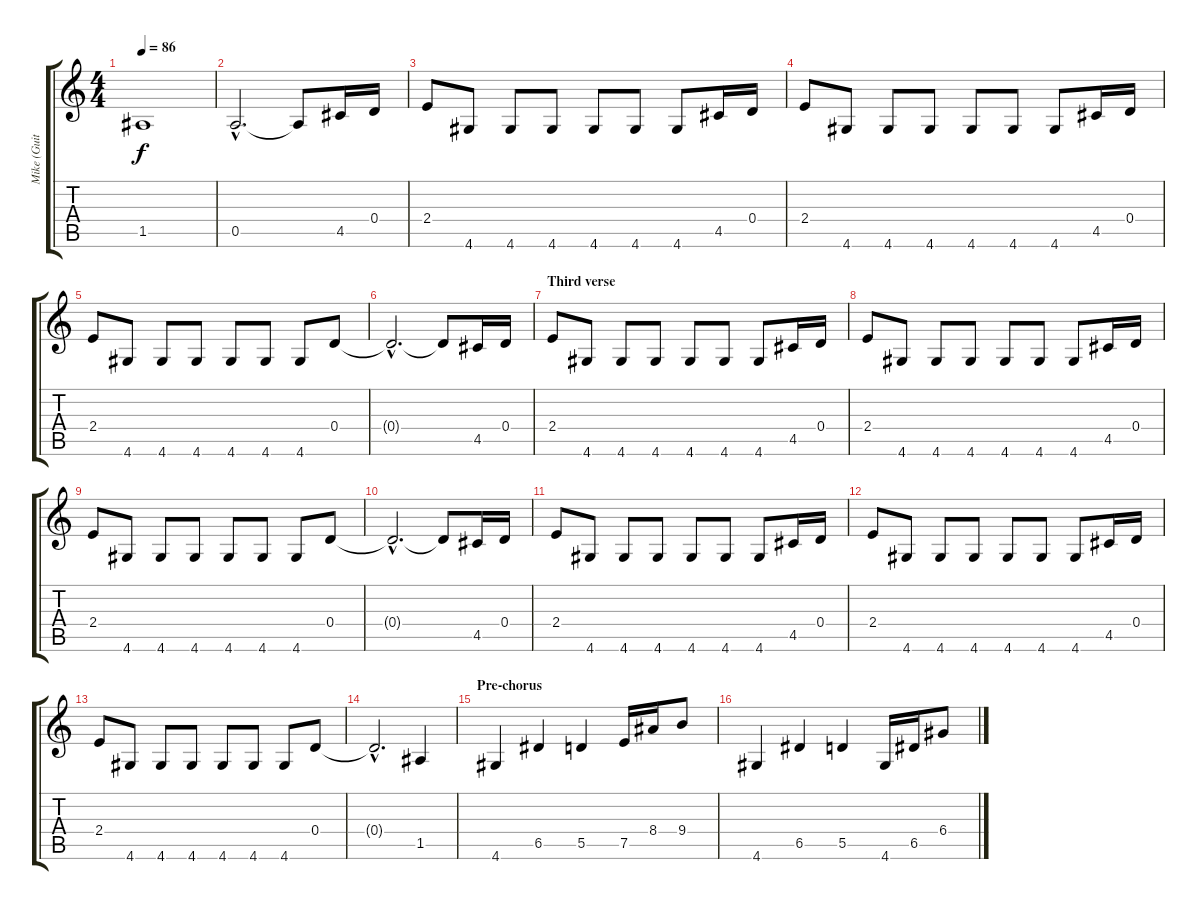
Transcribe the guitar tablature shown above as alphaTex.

\track ("Mike (Guitar)" "Mike (Guit") {instrument overdrivenguitar}
\staff {score tabs}
\tuning (E4 B3 G3 D3 A2 E2) {hide}
\ts (4 4)
\tempo 86
\clef g2
\ks c
1.5.1{dy f} |
0.5{hac}.2{d} 0.5{t}.8 4.5.16 0.4.16 |
2.4.8 4.6.8 4.6.8 4.6.8 4.6.8 4.6.8 4.6.8 4.5.16 0.4.16 |
2.4.8 4.6.8 4.6.8 4.6.8 4.6.8 4.6.8 4.6.8 4.5.16 0.4.16 |
2.4.8 4.6.8 4.6.8 4.6.8 4.6.8 4.6.8 4.6.8 0.4.8 |
0.4{hac t}.2{d} 0.4{t}.8 4.5.16 0.4.16 |
\section ("" "Third verse")
2.4.8 4.6.8 4.6.8 4.6.8 4.6.8 4.6.8 4.6.8 4.5.16 0.4.16 |
2.4.8 4.6.8 4.6.8 4.6.8 4.6.8 4.6.8 4.6.8 4.5.16 0.4.16 |
2.4.8 4.6.8 4.6.8 4.6.8 4.6.8 4.6.8 4.6.8 0.4.8 |
0.4{hac t}.2{d} 0.4{t}.8 4.5.16 0.4.16 |
2.4.8 4.6.8 4.6.8 4.6.8 4.6.8 4.6.8 4.6.8 4.5.16 0.4.16 |
2.4.8 4.6.8 4.6.8 4.6.8 4.6.8 4.6.8 4.6.8 4.5.16 0.4.16 |
2.4.8 4.6.8 4.6.8 4.6.8 4.6.8 4.6.8 4.6.8 0.4.8 |
0.4{hac t}.2{d} 1.5.4 |
\section ("" "Pre-chorus")
4.6.4 6.5.4 5.5.4 7.5.16 8.4.16 9.4.8 |
4.6.4 6.5.4 5.5.4 4.6.16 6.5.16 6.4.8
